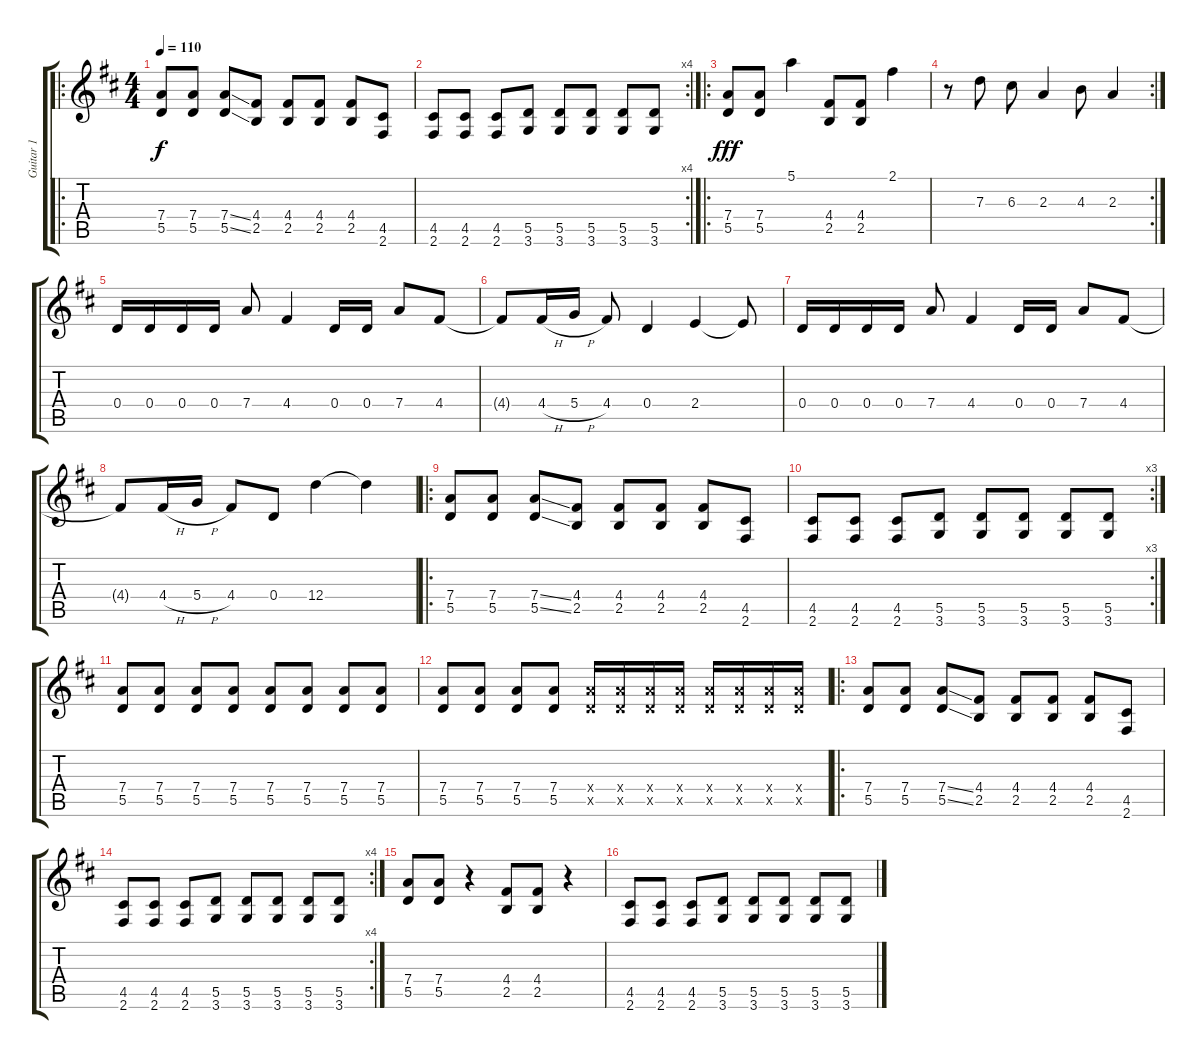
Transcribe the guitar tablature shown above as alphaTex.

\track ("Guitar 1" "Guitar 1") {instrument overdrivenguitar}
\staff {score tabs}
\tuning (E4 B3 G3 D3 A2 E2) {hide}
\ro
\ts (4 4)
\tempo 110
\clef g2
\ks d
(7.4 5.5).8{dy f} (7.4 5.5).8 (7.4{ss} 5.5{ss}).8 (4.4 2.5).8 (4.4 2.5).8 (4.4 2.5).8 (4.4 2.5).8 (4.5 2.6).8 |
\rc 4
(4.5 2.6).8 (4.5 2.6).8 (4.5 2.6).8 (5.5 3.6).8 (5.5 3.6).8 (5.5 3.6).8 (5.5 3.6).8 (5.5 3.6).8 |
\ro
(7.4 5.5).8{dy fff} (7.4 5.5).8 5.1.4 (4.4 2.5).8 (4.4 2.5).8 2.1.4 |
\rc 2
r.8 7.3.8 6.3.8 2.3.4 4.3.8 2.3.4 |
0.4.16 0.4.16 0.4.16 0.4.16 7.4.8 4.4.4 0.4.16 0.4.16 7.4.8 4.4.8 |
4.4{t}.8 4.4{h}.16 5.4{h}.16 4.4.8 0.4.4 2.4.4 2.4{t}.8 |
0.4.16 0.4.16 0.4.16 0.4.16 7.4.8 4.4.4 0.4.16 0.4.16 7.4.8 4.4.8 |
4.4{t}.8 4.4{h}.16 5.4{h}.16 4.4.8 0.4.8 12.4.4 12.4{t}.4 |
\ro
(7.4 5.5).8 (7.4 5.5).8 (7.4{ss} 5.5{ss}).8 (4.4 2.5).8 (4.4 2.5).8 (4.4 2.5).8 (4.4 2.5).8 (4.5 2.6).8 |
\rc 3
(4.5 2.6).8 (4.5 2.6).8 (4.5 2.6).8 (5.5 3.6).8 (5.5 3.6).8 (5.5 3.6).8 (5.5 3.6).8 (5.5 3.6).8 |
(7.4 5.5).8 (7.4 5.5).8 (7.4 5.5).8 (7.4 5.5).8 (7.4 5.5).8 (7.4 5.5).8 (7.4 5.5).8 (7.4 5.5).8 |
(7.4 5.5).8 (7.4 5.5).8 (7.4 5.5).8 (7.4 5.5).8 (7.4{x} 5.5{x}).16 (7.4{x} 5.5{x}).16 (7.4{x} 5.5{x}).16 (7.4{x} 5.5{x}).16 (7.4{x} 5.5{x}).16 (7.4{x} 5.5{x}).16 (7.4{x} 5.5{x}).16 (7.4{x} 5.5{x}).16 |
\ro
(7.4 5.5).8 (7.4 5.5).8 (7.4{ss} 5.5{ss}).8 (4.4 2.5).8 (4.4 2.5).8 (4.4 2.5).8 (4.4 2.5).8 (4.5 2.6).8 |
\rc 4
(4.5 2.6).8 (4.5 2.6).8 (4.5 2.6).8 (5.5 3.6).8 (5.5 3.6).8 (5.5 3.6).8 (5.5 3.6).8 (5.5 3.6).8 |
(7.4 5.5).8 (7.4 5.5).8 r.4 (4.4 2.5).8 (4.4 2.5).8 r.4 |
(4.5 2.6).8 (4.5 2.6).8 (4.5 2.6).8 (5.5 3.6).8 (5.5 3.6).8 (5.5 3.6).8 (5.5 3.6).8 (5.5 3.6).8
